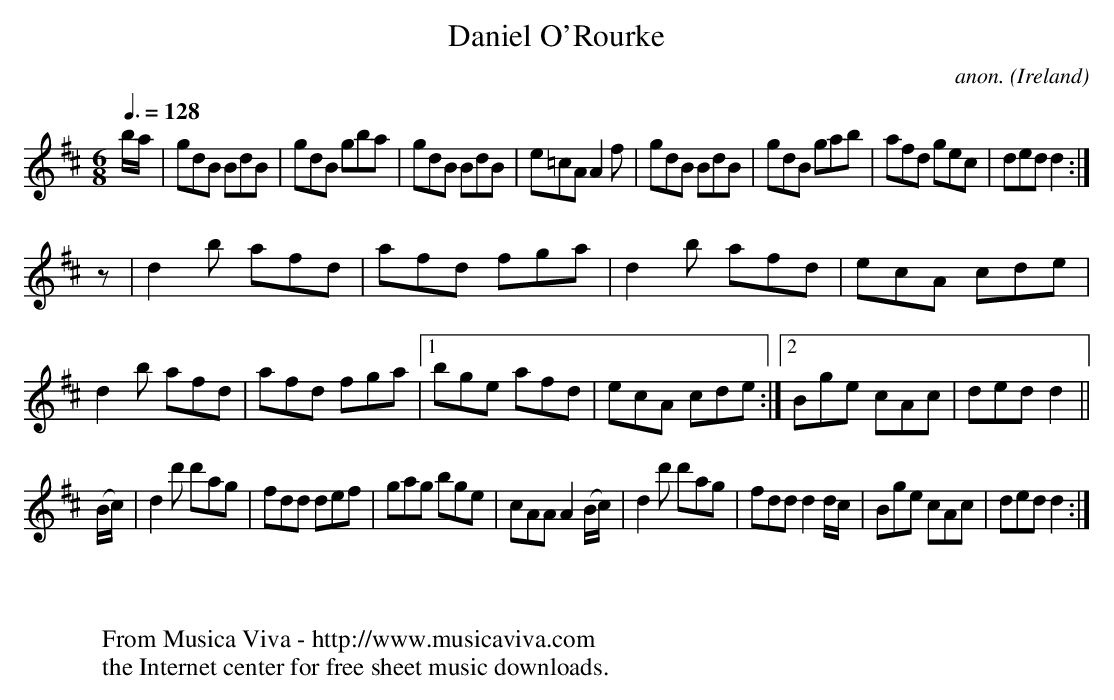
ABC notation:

X:1
T:Daniel O'Rourke
C:anon.
O:Ireland
M:6/8
L:1/8
Q:3/8=128
K:D
b/a/|gdB BdB|gdB gba|gdB BdB|e=cA A2f|gdB BdB|gdB gab|afd gec|ded d2:|
z|d2b afd|afd fga|d2b afd|ecA cde|d2b afd|afd fga|[1bge afd|ecA cde:|[2Bge cAc|ded d2||
(B/c/)|d2d' d'ag|fdd def|gag bge|cAA A2(B/c/)|d2d' d'ag|fdd d2 d/c/|Bge cAc|ded d2:|
W:
W:
W: From Musica Viva - http://www.musicaviva.com
W: the Internet center for free sheet music downloads.
